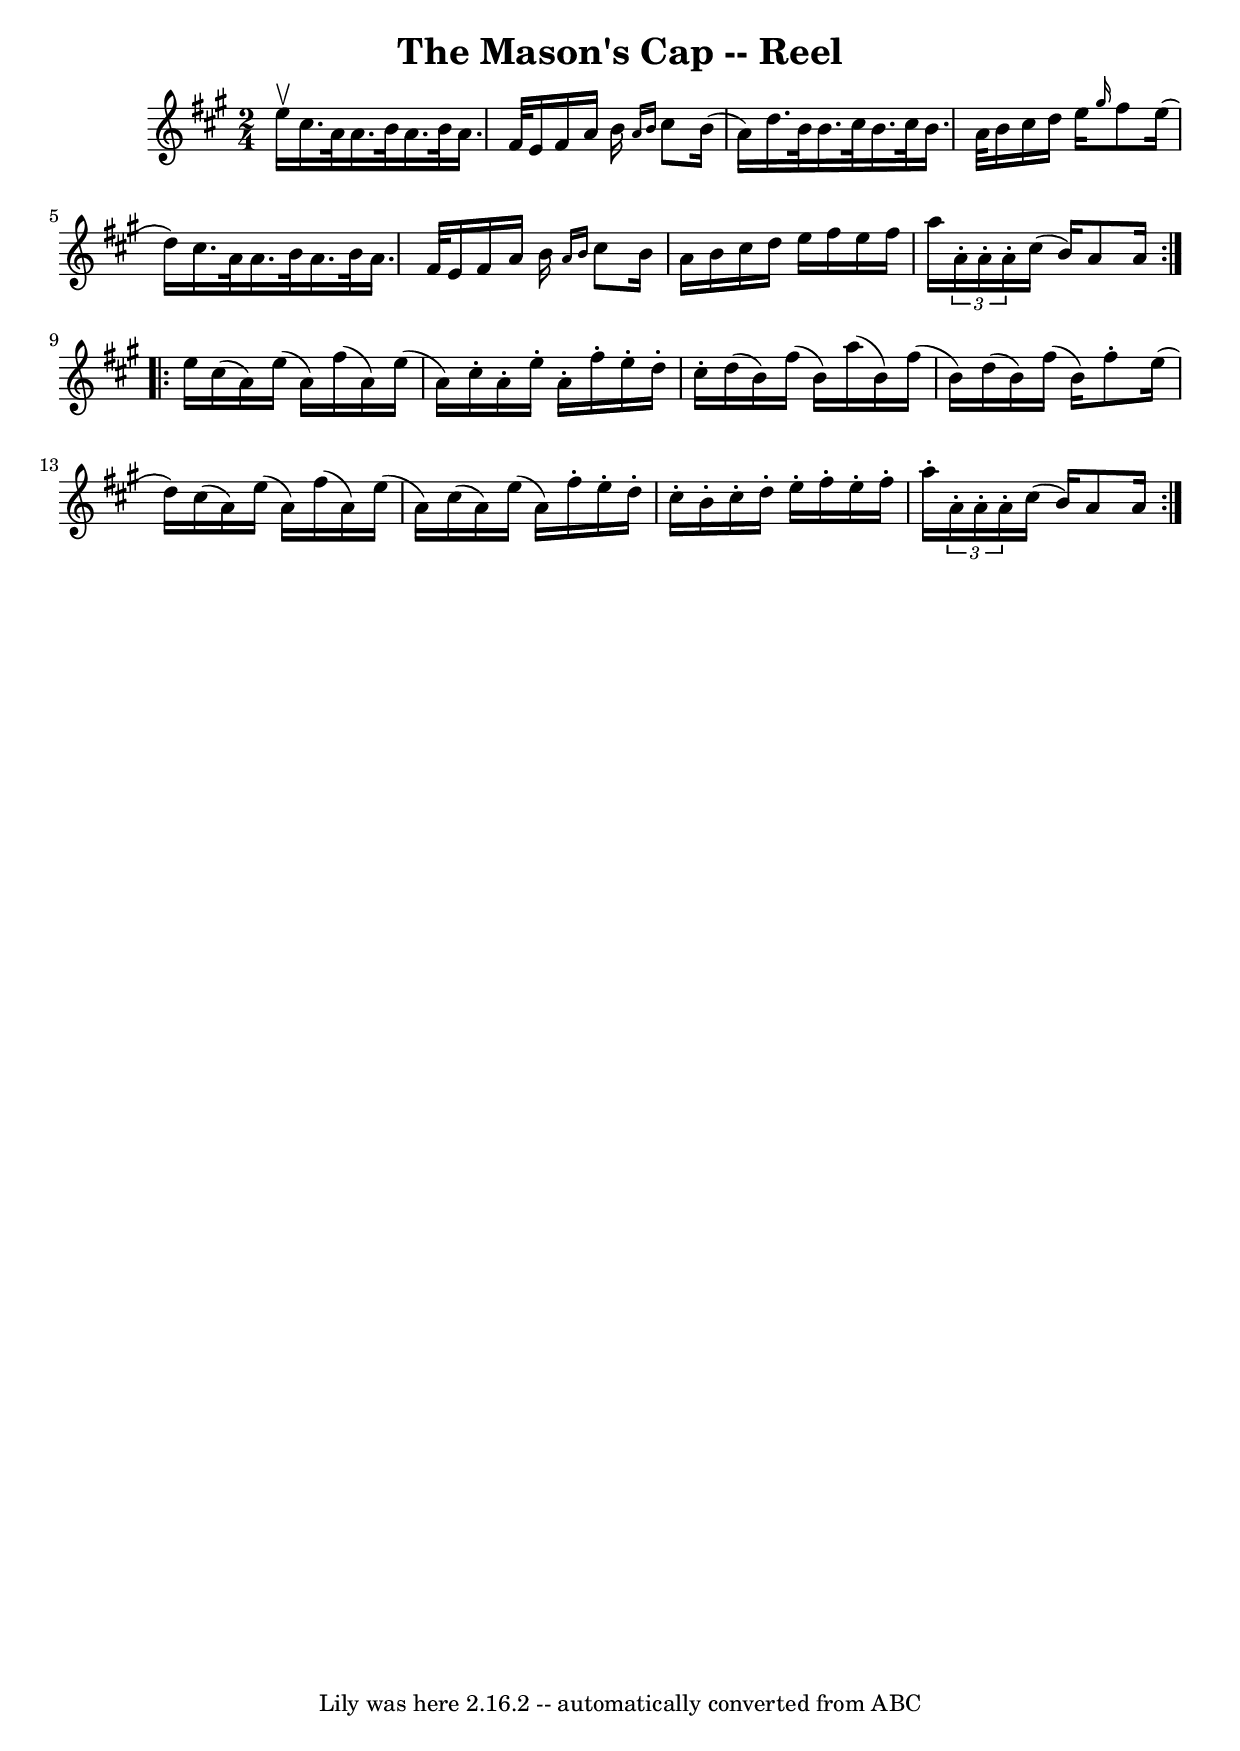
\version "2.7.40"
\include "Mammoth.ily"
\header {
	%% book = "Ryan's Mammoth Collection"
	crossRefNumber = "1"
	footnotes = ""
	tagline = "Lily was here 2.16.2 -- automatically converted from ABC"
	title = "The Mason's Cap -- Reel"
}
voicedefault =  {
\set Score.defaultBarType = "empty"

\repeat volta 2 {
\time 2/4 \key a \major e''16^\upbow |
 cis''16. a'32 a'16.    
b'32 a'16. b'32 a'16. fis'32  |
 e'16 fis'16 a'16    
b'16  \grace { a'16 b'16  } cis''8 b'16 (a'16) |
   
d''16. b'32 b'16. cis''32 b'16. cis''32 b'16. a'32  
|
 b'16 cis''16 d''16 e''16  \grace { gis''16  } fis''8   
 e''16 (d''16) |
 cis''16. a'32 a'16. b'32 a'16.    
b'32 a'16. fis'32  |
 e'16 fis'16 a'16 b'16  \grace {    
a'16 b'16  } cis''8 b'16 a'16  |
 b'16 cis''16 d''16   
 e''16 fis''16 e''16 fis''16 a''16  |
 \times 2/3 { a'16 -. 
 a'16 -. a'16 -. } cis''16 (b'16) a'8 a'16  } \repeat volta 2 { 
 e''16  |
 cis''16 (a'16) e''16 (a'16) fis''16 (
a'16) e''16 (a'16) |
 cis''16 -. a'16 -. e''16 -. a'16 
-. fis''16 -. e''16 -. d''16 -. cis''16 -. |
 d''16 (b'16  
-) fis''16 (b'16) a''16 (b'16) fis''16 (b'16) |
  
 d''16 (b'16) fis''16 (b'16) fis''8 -. e''16 (d''16) 
|
 cis''16 (a'16) e''16 (a'16) fis''16 (a'16)   
e''16 (a'16) |
 cis''16 (a'16) e''16 (a'16)   
fis''16 -. e''16 -. d''16 -. cis''16 -. |
 b'16 -. cis''16 -.   
d''16 -. e''16 -. fis''16 -. e''16 -. fis''16 -. a''16 -. |
    
 \times 2/3 { a'16 -. a'16 -. a'16 -. } cis''16 (b'16) a'8    
a'16  }   
}

\score{
    <<

	\context Staff="default"
	{
	    \voicedefault 
	}

    >>
	\layout {
	}
	\midi {}
}
